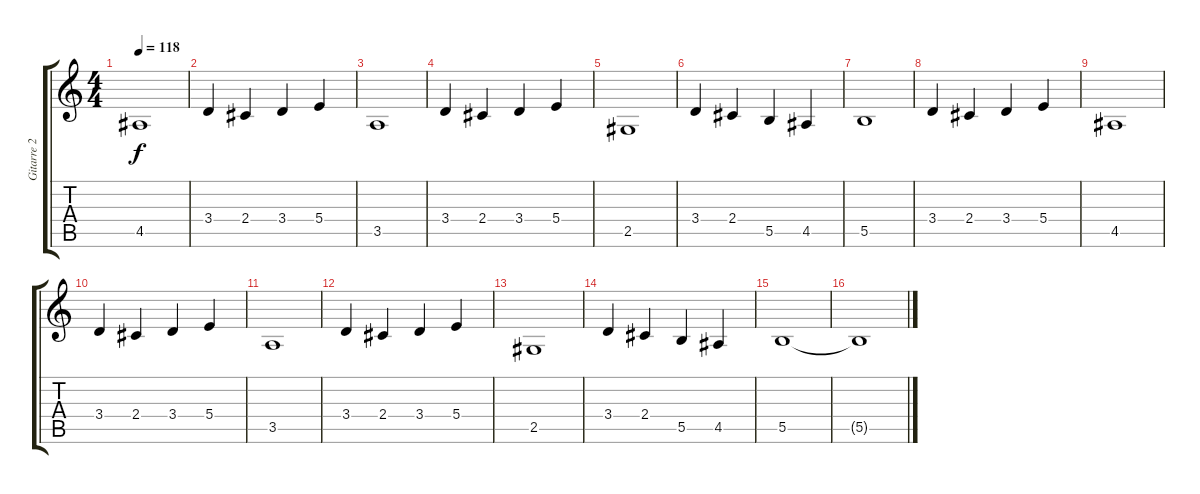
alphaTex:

\track ("Gitarre 2 (right)" "Gitarre 2 ") {instrument distortionguitar}
\staff {score tabs}
\tuning (Db4 Ab3 E3 B2 Gb2 Db2) {hide}
\ts (4 4)
\tempo 118
\clef g2
\ks c
4.5.1{dy f} |
3.4.4 2.4.4 3.4.4 5.4.4 |
3.5.1 |
3.4.4 2.4.4 3.4.4 5.4.4 |
2.5.1 |
3.4.4 2.4.4 5.5.4 4.5.4 |
5.5.1 |
3.4.4 2.4.4 3.4.4 5.4.4 |
4.5.1 |
3.4.4 2.4.4 3.4.4 5.4.4 |
3.5.1 |
3.4.4 2.4.4 3.4.4 5.4.4 |
2.5.1 |
3.4.4 2.4.4 5.5.4 4.5.4 |
5.5.1{volume 3} |
5.5{t}.1
